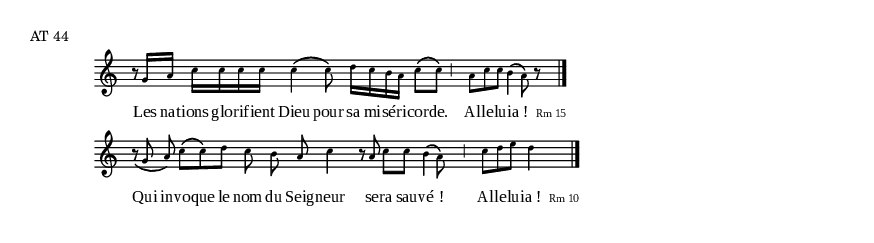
\version "2.14.0"
 \include "definitions.ly"
\markup {AT  44}



\relative c'' { 
	\new Staff {
		\cadenzaOn
		\set Staff.instrumentName = \markup{ \center-column {  } }
		r8 g16[ a]
		c16[ c c c]
		\times 2/3 { c4\( c8\) }		
		d16[ c b a]
		c8[\( c]\) \cesure\pespace 
		\times 2/3 { a8[ c c] }
		\stemDown b4\( a8\) r8
		\endBar
	}	\addlyrics {
		Les nat -- ions glo -- rif -- ient Dieu pour sa mi -- sé -- ri -- cor -- de. "Al" -- le -- lu -- "ia !" _
		\markup { \citation #"Rm 15"}
	}
}



\relative c'' { 
	\new Staff {
		\cadenzaOn
		\set Staff.instrumentName = \markup{ \center-column {  } }
		\times 2/3 { r8_\( g a\) }
		\times 2/3 { c[\( c\) d] }
		\times 2/3 { c b a }
		c4
		\pespace\pespace 
		r8 a
		c[ c]
		\stemDown
		b4\( a8\) \pespace \cesure\espace
		\times 2/3 {c8[ d e]} d4 
		\endBar
	}	\addlyrics {
		Qui in -- vo -- que le nom du Seig -- neur se -- ra sau -- vé -- " !" "Al" -- le -- lu -- "ia !"
		\markup { \citation #"Rm 10"}
	}
}
